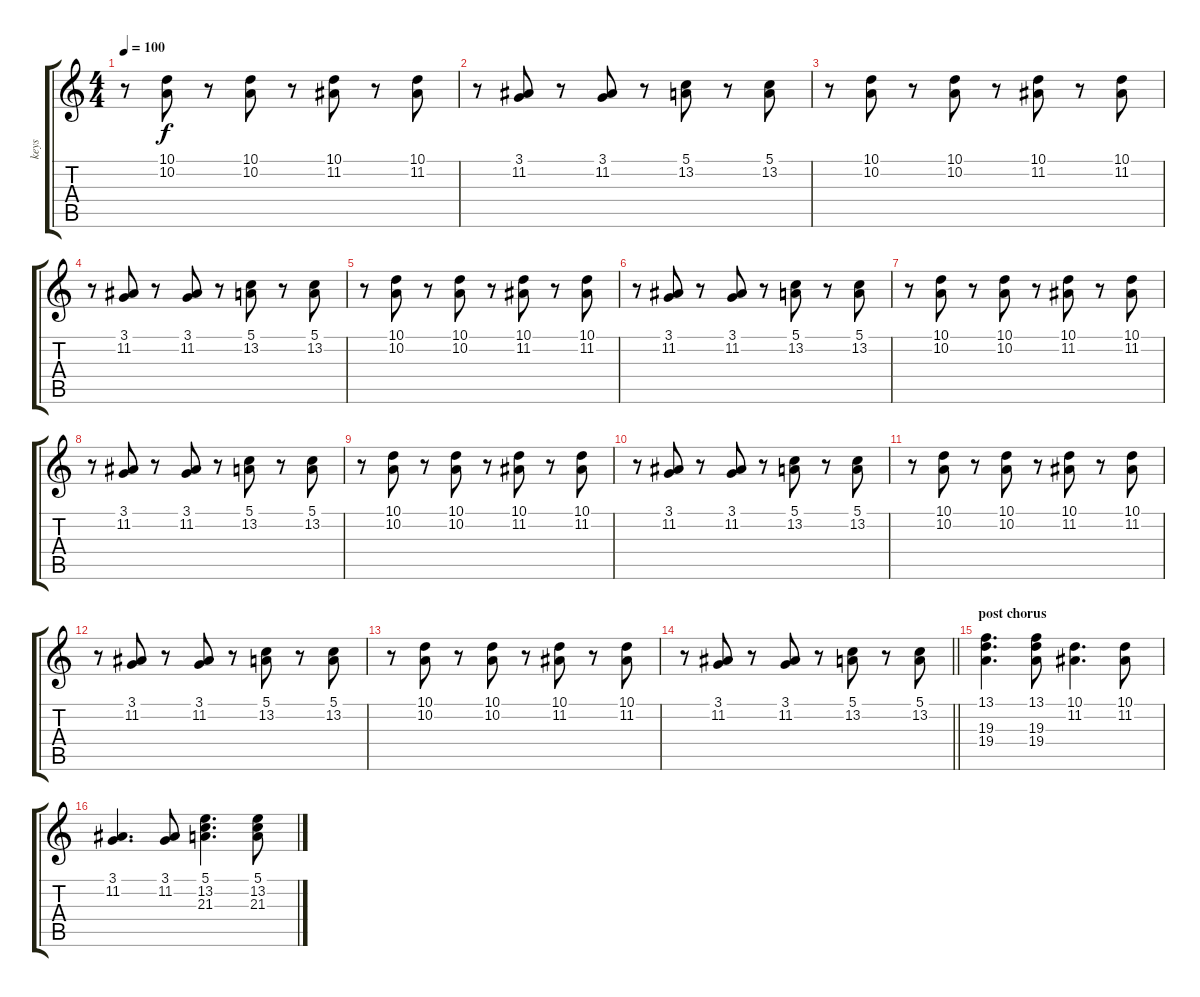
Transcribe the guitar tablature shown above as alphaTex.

\track ("keys" "keys") {instrument stringensemble1}
\staff {score tabs}
\tuning (E4 B3 G3 D3 A2 E2) {hide}
\ts (4 4)
\tempo 100
\clef g2
\ks c
r.8{dy f} (10.1 10.2).8 r.8 (10.1 10.2).8 r.8 (10.1 11.2).8 r.8 (10.1 11.2).8 |
r.8 (3.1 11.2).8 r.8 (3.1 11.2).8 r.8 (5.1 13.2).8 r.8 (5.1 13.2).8 |
r.8 (10.1 10.2).8 r.8 (10.1 10.2).8 r.8 (10.1 11.2).8 r.8 (10.1 11.2).8 |
r.8 (3.1 11.2).8 r.8 (3.1 11.2).8 r.8 (5.1 13.2).8 r.8 (5.1 13.2).8 |
r.8 (10.1 10.2).8 r.8 (10.1 10.2).8 r.8 (10.1 11.2).8 r.8 (10.1 11.2).8 |
r.8 (3.1 11.2).8 r.8 (3.1 11.2).8 r.8 (5.1 13.2).8 r.8 (5.1 13.2).8 |
r.8 (10.1 10.2).8 r.8 (10.1 10.2).8 r.8 (10.1 11.2).8 r.8 (10.1 11.2).8 |
r.8 (3.1 11.2).8 r.8 (3.1 11.2).8 r.8 (5.1 13.2).8 r.8 (5.1 13.2).8 |
r.8 (10.1 10.2).8 r.8 (10.1 10.2).8 r.8 (10.1 11.2).8 r.8 (10.1 11.2).8 |
r.8 (3.1 11.2).8 r.8 (3.1 11.2).8 r.8 (5.1 13.2).8 r.8 (5.1 13.2).8 |
r.8 (10.1 10.2).8 r.8 (10.1 10.2).8 r.8 (10.1 11.2).8 r.8 (10.1 11.2).8 |
r.8 (3.1 11.2).8 r.8 (3.1 11.2).8 r.8 (5.1 13.2).8 r.8 (5.1 13.2).8 |
r.8 (10.1 10.2).8 r.8 (10.1 10.2).8 r.8 (10.1 11.2).8 r.8 (10.1 11.2).8 |
\barLineRight lightlight
r.8 (3.1 11.2).8 r.8 (3.1 11.2).8 r.8 (5.1 13.2).8 r.8 (5.1 13.2).8 |
\section ("" "post chorus")
(13.1 19.3 19.4).4{d} (13.1 19.3 19.4).8 (10.1 11.2).4{d} (10.1 11.2).8 |
(3.1 11.2).4{d} (3.1 11.2).8 (5.1 13.2 21.3).4{d} (5.1 13.2 21.3).8
